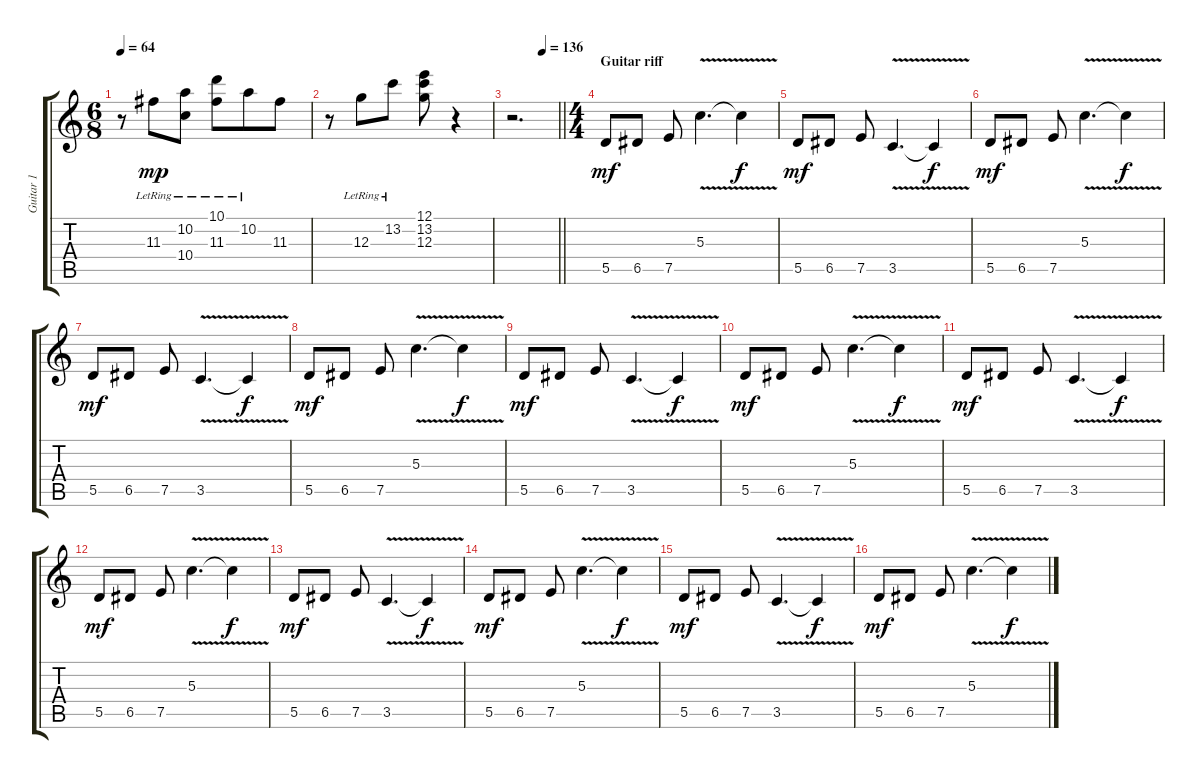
\track ("Guitar 1" "Guitar 1") {instrument overdrivenguitar}
\staff {score tabs}
\tuning (E4 B3 G3 D3 A2 E2) {hide}
\ts (6 8)
\tempo 64
\clef g2
\ks c
r.8{dy pp} 11.3{lr}.8{dy mp} (10.2{lr} 10.4{lr}).8 (10.1{lr} 11.3{lr}).8 10.2{lr}.8 11.3.8 |
r.8 12.3{lr}.8 13.2{lr}.8 (12.1 13.2 12.3).8 r.4 |
\tempo (136 0.6666666666666666)
\barLineRight lightlight
r.2{d} |
\ts (4 4)
\section ("" "Guitar riff")
5.5.8{dy mf volume 9 balance 3 instrument overdrivenguitar} 6.5.8 7.5.8 5.3{v}.4{d} 5.3{t}.4{dy f} |
5.5.8{dy mf} 6.5.8 7.5.8 3.5{v}.4{d} 3.5{t}.4{dy f} |
5.5.8{dy mf} 6.5.8 7.5.8 5.3{v}.4{d} 5.3{t}.4{dy f} |
5.5.8{dy mf} 6.5.8 7.5.8 3.5{v}.4{d} 3.5{t}.4{dy f} |
5.5.8{dy mf} 6.5.8 7.5.8 5.3{v}.4{d} 5.3{t}.4{dy f} |
5.5.8{dy mf} 6.5.8 7.5.8 3.5{v}.4{d} 3.5{t}.4{dy f} |
5.5.8{dy mf} 6.5.8 7.5.8 5.3{v}.4{d} 5.3{t}.4{dy f} |
5.5.8{dy mf} 6.5.8 7.5.8 3.5{v}.4{d} 3.5{t}.4{dy f} |
5.5.8{dy mf} 6.5.8 7.5.8 5.3{v}.4{d} 5.3{t}.4{dy f} |
5.5.8{dy mf} 6.5.8 7.5.8 3.5{v}.4{d} 3.5{t}.4{dy f} |
5.5.8{dy mf} 6.5.8 7.5.8 5.3{v}.4{d} 5.3{t}.4{dy f} |
5.5.8{dy mf} 6.5.8 7.5.8 3.5{v}.4{d} 3.5{t}.4{dy f} |
5.5.8{dy mf} 6.5.8 7.5.8 5.3{v}.4{d} 5.3{t}.4{dy f}
